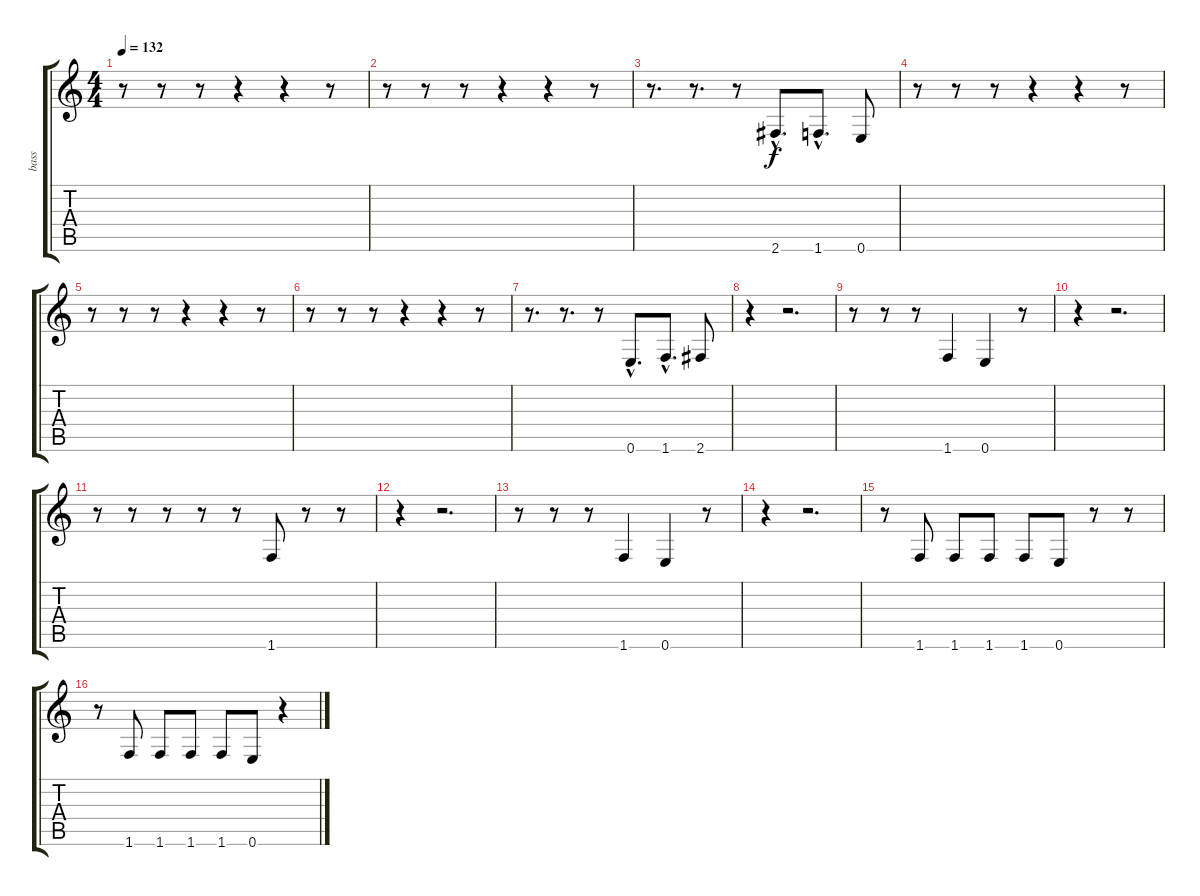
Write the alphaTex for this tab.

\track ("bass" "bass") {instrument electricbasspick}
\staff {score tabs}
\tuning (E4 B3 G3 D3 A2 E2) {hide}
\ts (4 4)
\tempo 132
\clef g2
\ks c
r.8{dy f} r.8 r.8 r.4 r.4 r.8 |
r.8 r.8 r.8 r.4 r.4 r.8 |
r.8{d} r.8{d} r.8 2.6{hac}.8{d} 1.6{hac}.8{d} 0.6.8 |
r.8 r.8 r.8 r.4 r.4 r.8 |
r.8 r.8 r.8 r.4 r.4 r.8 |
r.8 r.8 r.8 r.4 r.4 r.8 |
r.8{d} r.8{d} r.8 0.6{hac}.8{d} 1.6{hac}.8{d} 2.6.8 |
r.4 r.2{d} |
r.8 r.8 r.8 1.6.4 0.6.4 r.8 |
r.4 r.2{d} |
r.8 r.8 r.8 r.8 r.8 1.6.8 r.8 r.8 |
r.4 r.2{d} |
r.8 r.8 r.8 1.6.4 0.6.4 r.8 |
r.4 r.2{d} |
r.8 1.6.8 1.6.8 1.6.8 1.6.8 0.6.8 r.8 r.8 |
r.8 1.6.8 1.6.8 1.6.8 1.6.8 0.6.8 r.4
